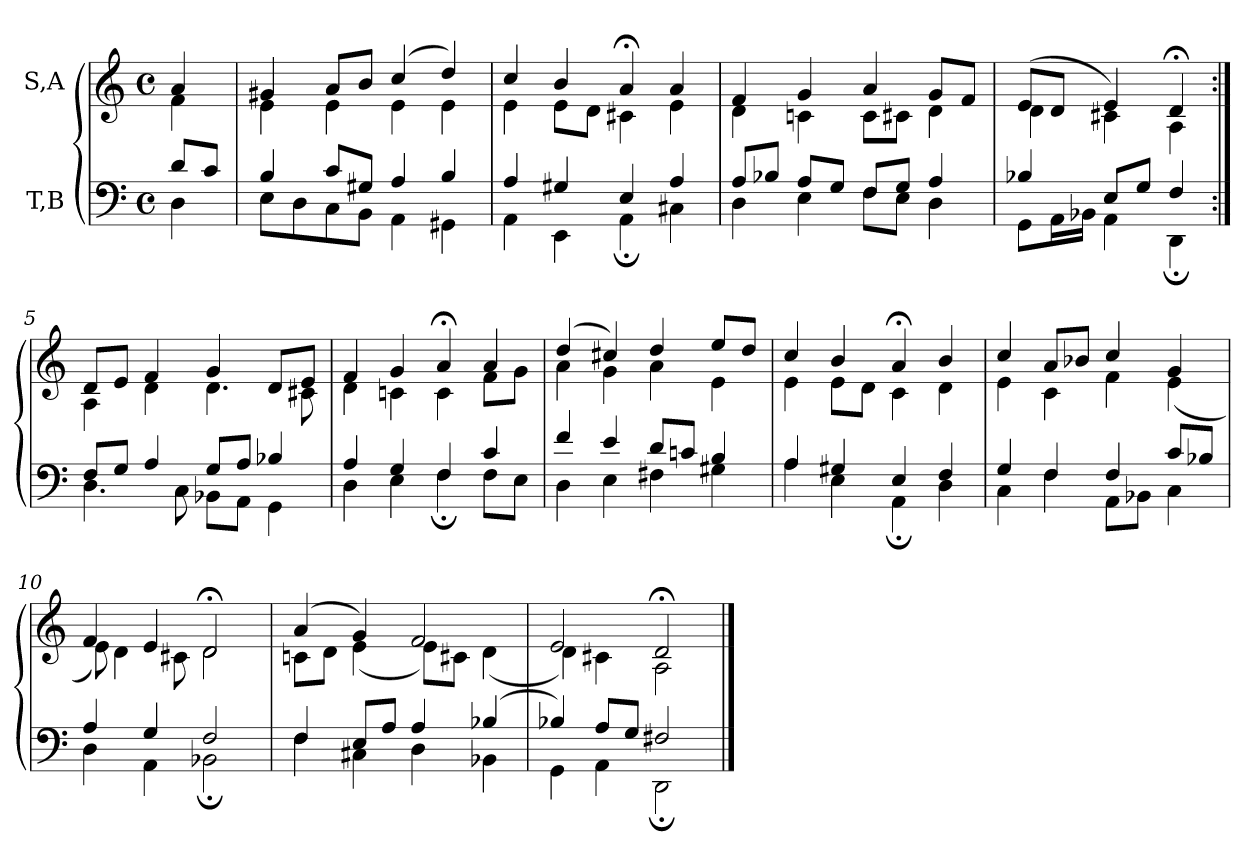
**kern	**kern
*part2	*part1
*staff2	*staff1
*I"T,B	*I"S,A
*clefF4	*clefG2
*k[]	*k[]
*M4/4	*M4/4
*met(c)	*met(c)
=	=
*^	*^
8dL	4D	4a	4f
8cJ	.	.	.
=1	=1	=1	=1
4B	8EL	4g#X	4e
.	8D	.	.
8cL	8C	8aL	4e
8G#XJ	8BBJ	8bJ	.
4A	4AA	(>4cc	4e
4B	4GG#X	4dd)	4e
=2	=2	=2	=2
4A	4AA	4cc	4e
4G#X	4EE	4b	8eL
.	.	.	8dJ
4E	4AA;	4a;<	4c#X
4A	4C#X	4a	4e
=3	=3	=3	=3
8AL	4D	4f	4d
8B-XJ	.	.	.
8AL	4E	4g	4cn
8GJ	.	.	.
8FL	8FL	4a	8cL
8GJ	8EJ	.	8c#XJ
4A	4D	8gL	4d
.	.	8fJ	.
=4	=4	=4	=4
4B-X	8GGL	(>8eL	4d
.	16AAL	8dJ	.
.	16BB-XJJ	.	.
8EL	4AA	4e)	4c#X
8GJ	.	.	.
4F	4DD;	4d;<	4A
=5:|!	=5:|!	=5:|!	=5:|!
8FL	4.D	8dL	4A
8GJ	.	8eJ	.
4A	.	4f	4d
.	8C	.	.
8GL	8BB-XL	4g	4.d
8AJ	8AAJ	.	.
4B-X	4GG	8dL	.
.	.	8eJ	8c#X
=6	=6	=6	=6
4A	4D	4f	4d
4G	4E	4g	4cn
4F	4F;	4a;<	4c
4c	8FL	4a	8fL
.	8EJ	.	8gJ
=7	=7	=7	=7
4f	4D	(>4dd	4a
4e	4E	4cc#X)	4g
8dL	4F#X	4dd	4a
8cnJ	.	.	.
4B	4G#X	8eeL	4e
.	.	8ddJ	.
=8	=8	=8	=8
4A	4A	4cc	4e
4G#X	4E	4b	8eL
.	.	.	8dJ
4E	4AA;	4a;<	4c
4F	4D	4b	4d
=9	=9	=9	=9
4G	4C	4cc	4e
4F	4F	8aL	4c
.	.	8b-XJ	.
4F	8AAL	4cc	4f
.	8BB-XJ	.	.
8cL	4C	4g	(<4e
8B-XJ	.	.	.
=10	=10	=10	=10
4A	4D	4f	8e)
.	.	.	4d
4G	4AA	4e	.
.	.	.	8c#X
2F	2BB-X;	2d;<	2d
=11	=11	=11	=11
4F	4F	(>4a	8cnL
.	.	.	8dJ
8EL	4C#X	4g)	(<4e
8AJ	.	.	.
4A	4D	2f	8eL)
.	.	.	8c#XJ
(>4B-X	4BB-X	.	(<4d
=12	=12	=12	=12
4B-X)	4GG	2e	4d)
8AL	4AA	.	4c#X
8GJ	.	.	.
2F#X	2DD;	2d;<	2A
*v	*v	*	*
*	*v	*v
==	==
*-	*-
